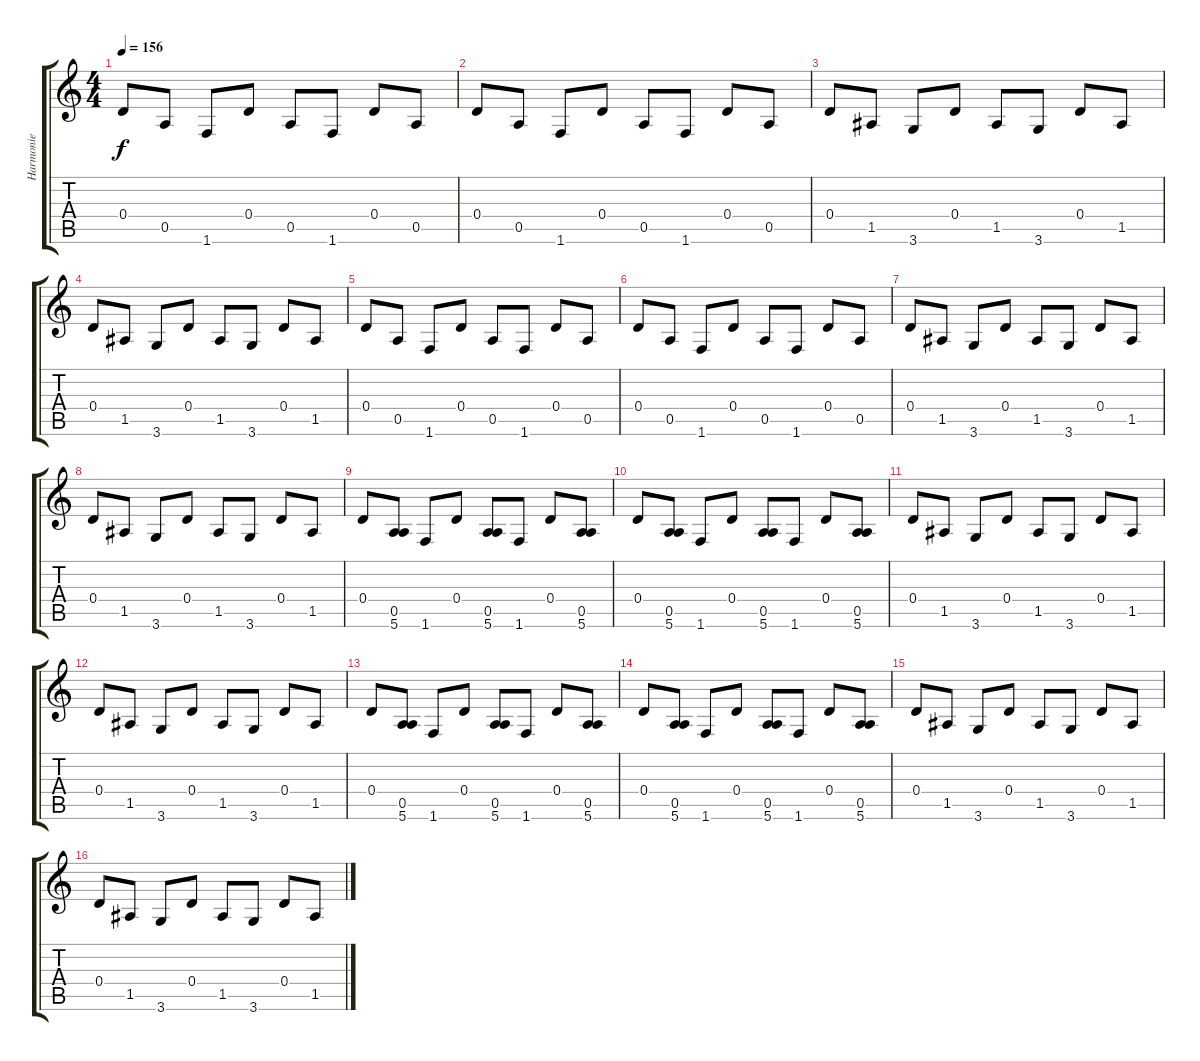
\track ("Harmonie" "Harmonie") {instrument distortionguitar}
\staff {score tabs}
\tuning (E4 B3 G3 D3 A2 E2) {hide}
\ts (4 4)
\tempo 156
\clef g2
\ks c
0.4.8{dy f} 0.5.8 1.6.8 0.4.8 0.5.8 1.6.8 0.4.8 0.5.8 |
0.4.8 0.5.8 1.6.8 0.4.8 0.5.8 1.6.8 0.4.8 0.5.8 |
0.4.8 1.5.8 3.6.8 0.4.8 1.5.8 3.6.8 0.4.8 1.5.8 |
0.4.8 1.5.8 3.6.8 0.4.8 1.5.8 3.6.8 0.4.8 1.5.8 |
0.4.8 0.5.8 1.6.8 0.4.8 0.5.8 1.6.8 0.4.8 0.5.8 |
0.4.8 0.5.8 1.6.8 0.4.8 0.5.8 1.6.8 0.4.8 0.5.8 |
0.4.8 1.5.8 3.6.8 0.4.8 1.5.8 3.6.8 0.4.8 1.5.8 |
0.4.8 1.5.8 3.6.8 0.4.8 1.5.8 3.6.8 0.4.8 1.5.8 |
0.4.8 (0.5 5.6).8 1.6.8 0.4.8 (0.5 5.6).8 1.6.8 0.4.8 (0.5 5.6).8 |
0.4.8 (0.5 5.6).8 1.6.8 0.4.8 (0.5 5.6).8 1.6.8 0.4.8 (0.5 5.6).8 |
0.4.8 1.5.8 3.6.8 0.4.8 1.5.8 3.6.8 0.4.8 1.5.8 |
0.4.8 1.5.8 3.6.8 0.4.8 1.5.8 3.6.8 0.4.8 1.5.8 |
0.4.8 (0.5 5.6).8 1.6.8 0.4.8 (0.5 5.6).8 1.6.8 0.4.8 (0.5 5.6).8 |
0.4.8 (0.5 5.6).8 1.6.8 0.4.8 (0.5 5.6).8 1.6.8 0.4.8 (0.5 5.6).8 |
0.4.8 1.5.8 3.6.8 0.4.8 1.5.8 3.6.8 0.4.8 1.5.8 |
0.4.8 1.5.8 3.6.8 0.4.8 1.5.8 3.6.8 0.4.8 1.5.8
